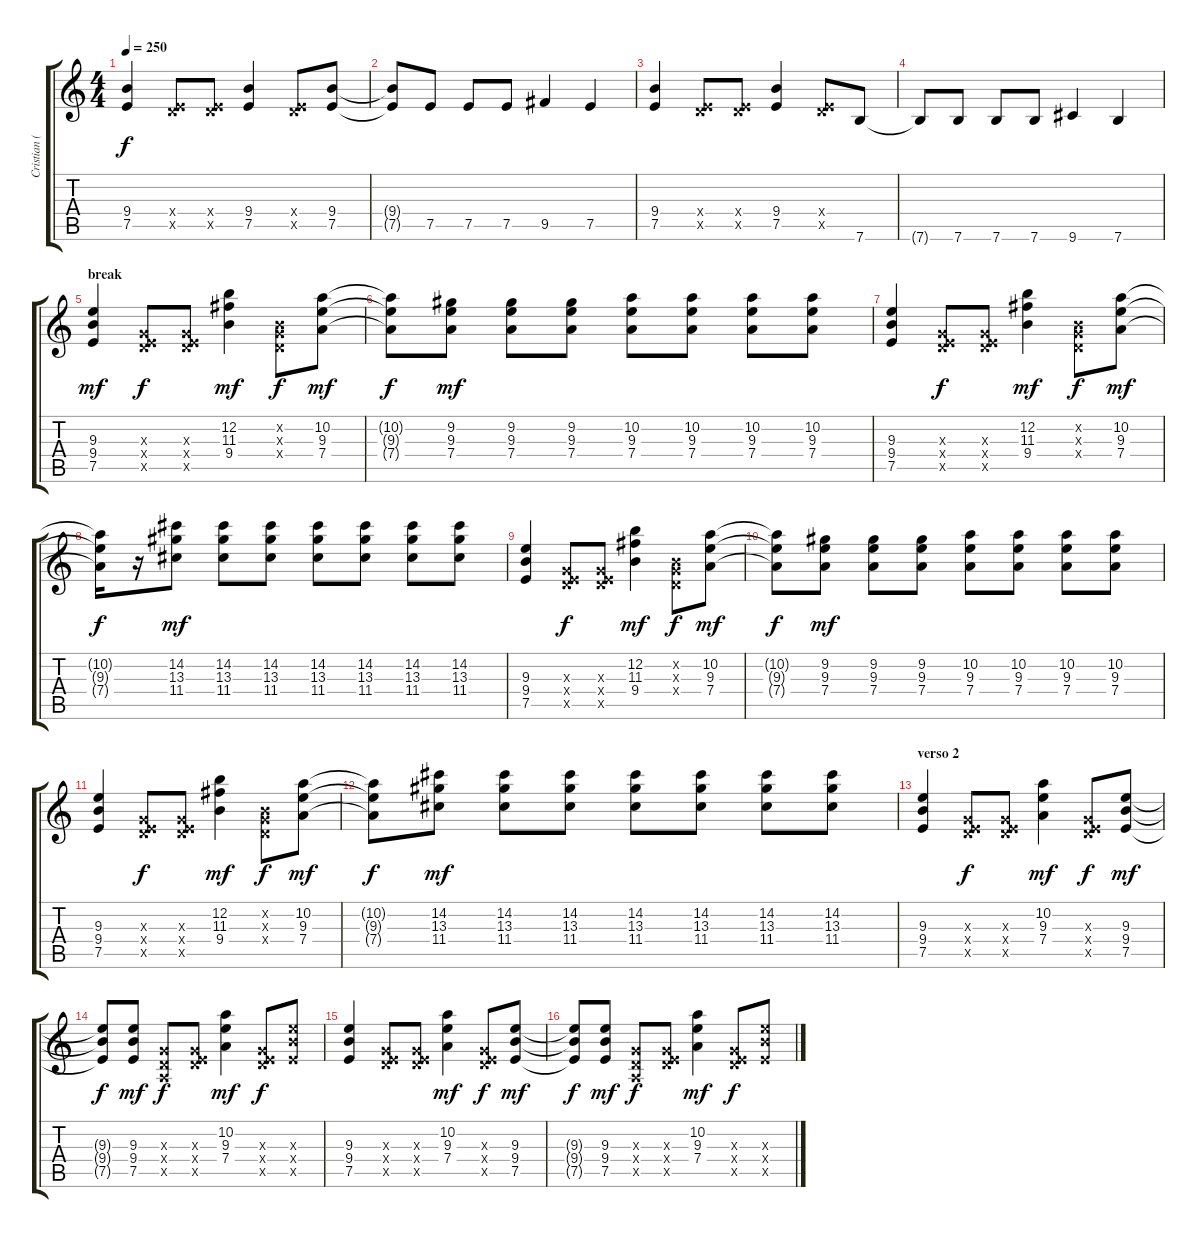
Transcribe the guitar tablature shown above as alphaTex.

\track ("Cristian (guitarra)" "Cristian (") {instrument overdrivenguitar}
\staff {score tabs}
\tuning (E4 B3 G3 D3 A2 E2) {hide}
\ts (4 4)
\tempo 250
\clef g2
\ks c
(9.4 7.5).4{dy f} (0.4{x} 7.5{x}).8 (0.4{x} 7.5{x}).8 (9.4 7.5).4 (0.4{x} 7.5{x}).8 (9.4 7.5).8 |
(9.4{t} 7.5{t}).8 7.5.8 7.5.8 7.5.8 9.5.4 7.5.4 |
(9.4 7.5).4 (0.4{x} 7.5{x}).8 (0.4{x} 7.5{x}).8 (9.4 7.5).4 (0.4{x} 7.5{x}).8 7.6.8 |
7.6{t}.8 7.6.8 7.6.8 7.6.8 9.6.4 7.6.4 |
\section ("" "break")
(9.3 9.4 7.5).4{dy mf} (0.3{x} 0.4{x} 7.5{x}).8{dy f} (0.3{x} 0.4{x} 7.5{x}).8 (12.2 11.3 9.4).4{dy mf} (0.2{x} 0.3{x} 0.4{x}).8{dy f} (10.2 9.3 7.4).8{dy mf} |
(10.2{t} 9.3{t} 7.4{t}).8{dy f} (9.2 9.3 7.4).8{dy mf} (9.2 9.3 7.4).8 (9.2 9.3 7.4).8 (10.2 9.3 7.4).8 (10.2 9.3 7.4).8 (10.2 9.3 7.4).8 (10.2 9.3 7.4).8 |
(9.3 9.4 7.5).4 (0.3{x} 0.4{x} 7.5{x}).8{dy f} (0.3{x} 0.4{x} 7.5{x}).8 (12.2 11.3 9.4).4{dy mf} (0.2{x} 0.3{x} 0.4{x}).8{dy f} (10.2 9.3 7.4).8{dy mf} |
(10.2{t} 9.3{t} 7.4{t}).16{dy f} r.16 (14.2 13.3 11.4).8{dy mf} (14.2 13.3 11.4).8 (14.2 13.3 11.4).8 (14.2 13.3 11.4).8 (14.2 13.3 11.4).8 (14.2 13.3 11.4).8 (14.2 13.3 11.4).8 |
(9.3 9.4 7.5).4 (0.3{x} 0.4{x} 7.5{x}).8{dy f} (0.3{x} 0.4{x} 7.5{x}).8 (12.2 11.3 9.4).4{dy mf} (0.2{x} 0.3{x} 0.4{x}).8{dy f} (10.2 9.3 7.4).8{dy mf} |
(10.2{t} 9.3{t} 7.4{t}).8{dy f} (9.2 9.3 7.4).8{dy mf} (9.2 9.3 7.4).8 (9.2 9.3 7.4).8 (10.2 9.3 7.4).8 (10.2 9.3 7.4).8 (10.2 9.3 7.4).8 (10.2 9.3 7.4).8 |
(9.3 9.4 7.5).4 (0.3{x} 0.4{x} 7.5{x}).8{dy f} (0.3{x} 0.4{x} 7.5{x}).8 (12.2 11.3 9.4).4{dy mf} (0.2{x} 0.3{x} 0.4{x}).8{dy f} (10.2 9.3 7.4).8{dy mf} |
(10.2{t} 9.3{t} 7.4{t}).8{dy f} (14.2 13.3 11.4).8{dy mf} (14.2 13.3 11.4).8 (14.2 13.3 11.4).8 (14.2 13.3 11.4).8 (14.2 13.3 11.4).8 (14.2 13.3 11.4).8 (14.2 13.3 11.4).8 |
\section ("" "verso 2")
(9.3 9.4 7.5).4 (0.3{x} 0.4{x} 7.5{x}).8{dy f} (0.3{x} 0.4{x} 7.5{x}).8 (10.2 9.3 7.4).4{dy mf} (0.3{x} 0.4{x} 7.5{x}).8{dy f} (9.3 9.4 7.5).8{dy mf} |
(9.3{t} 9.4{t} 7.5{t}).8{dy f} (9.3 9.4 7.5).8{dy mf} (0.3{x} 0.4{x} 0.5{x}).8{dy f} (0.3{x} 0.4{x} 7.5{x}).8 (10.2 9.3 7.4).4{dy mf} (0.3{x} 0.4{x} 7.5{x}).8{dy f} (9.3{x} 9.4{x} 7.5{x}).8 |
(9.3 9.4 7.5).4 (0.3{x} 0.4{x} 7.5{x}).8 (0.3{x} 0.4{x} 7.5{x}).8 (10.2 9.3 7.4).4{dy mf} (0.3{x} 0.4{x} 7.5{x}).8{dy f} (9.3 9.4 7.5).8{dy mf} |
(9.3{t} 9.4{t} 7.5{t}).8{dy f} (9.3 9.4 7.5).8{dy mf} (0.3{x} 0.4{x} 0.5{x}).8{dy f} (0.3{x} 0.4{x} 7.5{x}).8 (10.2 9.3 7.4).4{dy mf} (0.3{x} 0.4{x} 7.5{x}).8{dy f} (9.3{x} 9.4{x} 7.5{x}).8
